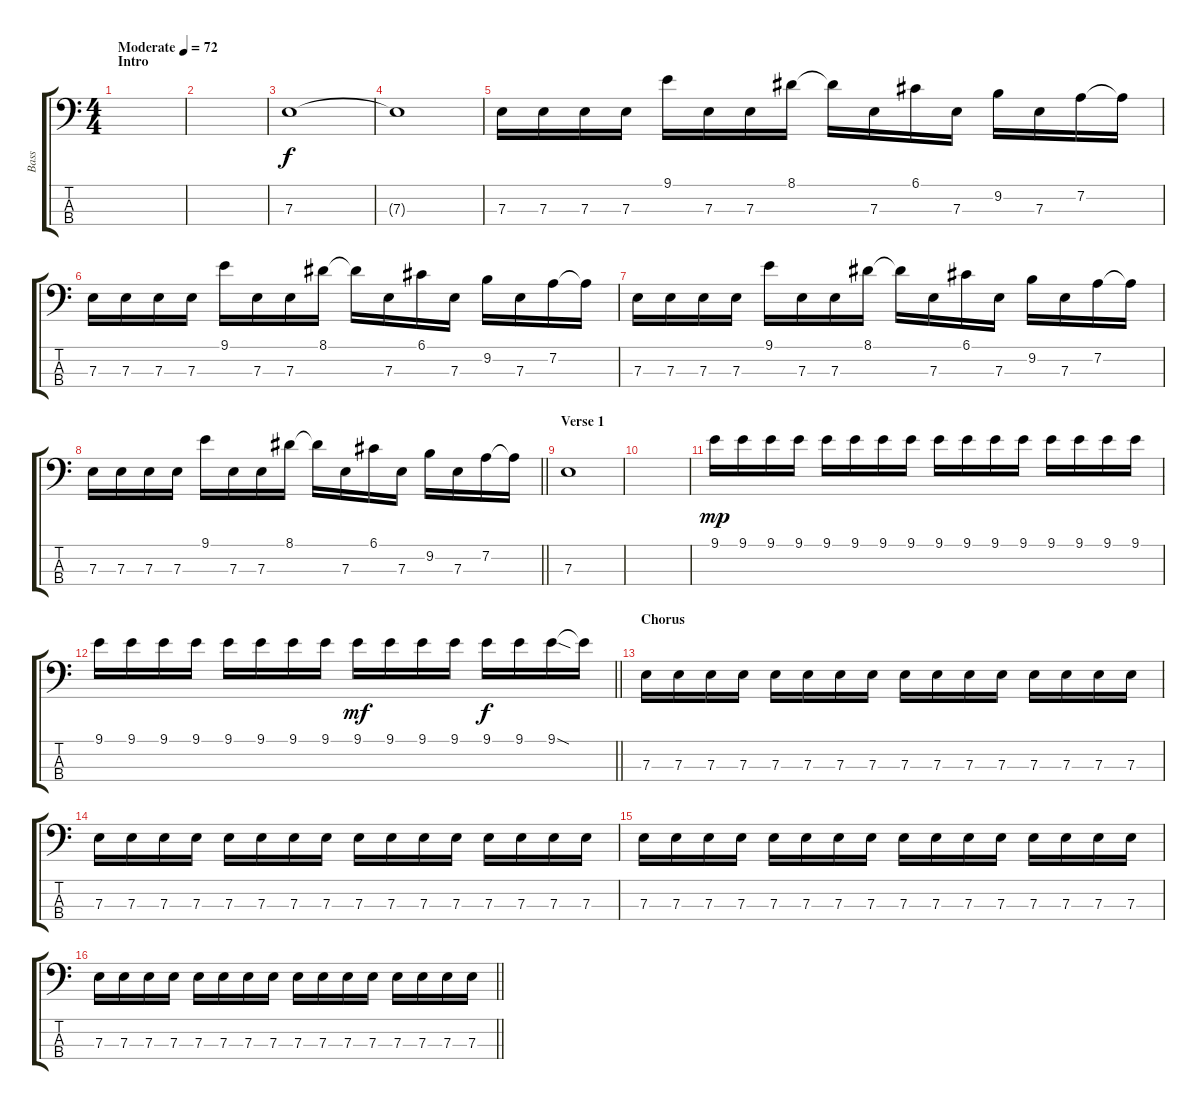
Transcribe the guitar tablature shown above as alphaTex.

\track ("Bass" "Bass") {instrument electricbassfinger}
\staff {score tabs}
\tuning (G2 D2 A1 E1) {hide}
\ts (4 4)
\section ("" "Intro")
\tempo (72 "Moderate")
\clef f4
\ks c
|
|
7.3.1 |
7.3{t}.1{volume 0} |
7.3.16{volume 12} 7.3.16 7.3.16 7.3.16 9.1.16 7.3.16 7.3.16 8.1.16 8.1{t}.16 7.3.16 6.1.16 7.3.16 9.2.16 7.3.16 7.2.16 7.2{t}.16 |
7.3.16 7.3.16 7.3.16 7.3.16 9.1.16 7.3.16 7.3.16 8.1.16 8.1{t}.16 7.3.16 6.1.16 7.3.16 9.2.16 7.3.16 7.2.16 7.2{t}.16 |
7.3.16 7.3.16 7.3.16 7.3.16 9.1.16 7.3.16 7.3.16 8.1.16 8.1{t}.16 7.3.16 6.1.16 7.3.16 9.2.16 7.3.16 7.2.16 7.2{t}.16 |
\barLineRight lightlight
7.3.16 7.3.16 7.3.16 7.3.16 9.1.16 7.3.16 7.3.16 8.1.16 8.1{t}.16 7.3.16 6.1.16 7.3.16 9.2.16 7.3.16 7.2.16 7.2{t}.16 |
\section ("" "Verse 1")
7.3.1 |
|
9.1.16{dy mp} 9.1.16 9.1.16 9.1.16 9.1.16 9.1.16 9.1.16 9.1.16 9.1.16 9.1.16 9.1.16 9.1.16 9.1.16 9.1.16 9.1.16 9.1.16 |
\barLineRight lightlight
9.1.16 9.1.16 9.1.16 9.1.16 9.1.16 9.1.16 9.1.16 9.1.16 9.1.16{dy mf} 9.1.16 9.1.16 9.1.16 9.1.16{dy f} 9.1.16 9.1{sod}.16 9.1{t}.16 |
\section ("" "Chorus")
7.3.16 7.3.16 7.3.16 7.3.16 7.3.16 7.3.16 7.3.16 7.3.16 7.3.16 7.3.16 7.3.16 7.3.16 7.3.16 7.3.16 7.3.16 7.3.16 |
7.3.16 7.3.16 7.3.16 7.3.16 7.3.16 7.3.16 7.3.16 7.3.16 7.3.16 7.3.16 7.3.16 7.3.16 7.3.16 7.3.16 7.3.16 7.3.16 |
7.3.16 7.3.16 7.3.16 7.3.16 7.3.16 7.3.16 7.3.16 7.3.16 7.3.16 7.3.16 7.3.16 7.3.16 7.3.16 7.3.16 7.3.16 7.3.16 |
\barLineRight lightlight
7.3.16 7.3.16 7.3.16 7.3.16 7.3.16 7.3.16 7.3.16 7.3.16 7.3.16 7.3.16 7.3.16 7.3.16 7.3.16 7.3.16 7.3.16 7.3.16
